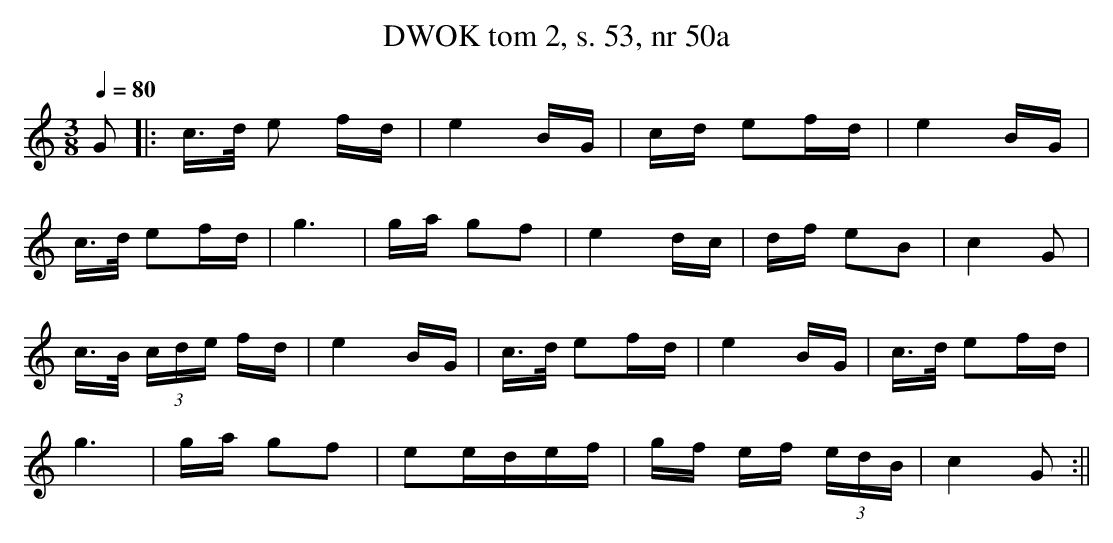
X:1
T: DWOK tom 2, s. 53, nr 50a
L:1/8
M:3/8
K:C
Q:1/4=80
G|:c3/4d/4 e f/d/|e2B/G/|c/d/ ef/d/|e2B/G/|
c3/4d/4 ef/d/|g3|g/a/ gf|e2 d/c/|d/f/ eB|c2G|
c3/4B/4 (3c/d/e/ f/d/|e2 B/G/|c3/4d/4 ef/d/|e2B/G/|c3/4d/4 ef/d/|
g3|g/a/ gf|ee/d/e/f/|g/f/ e/f/ (3e/d/B/|c2G:||
